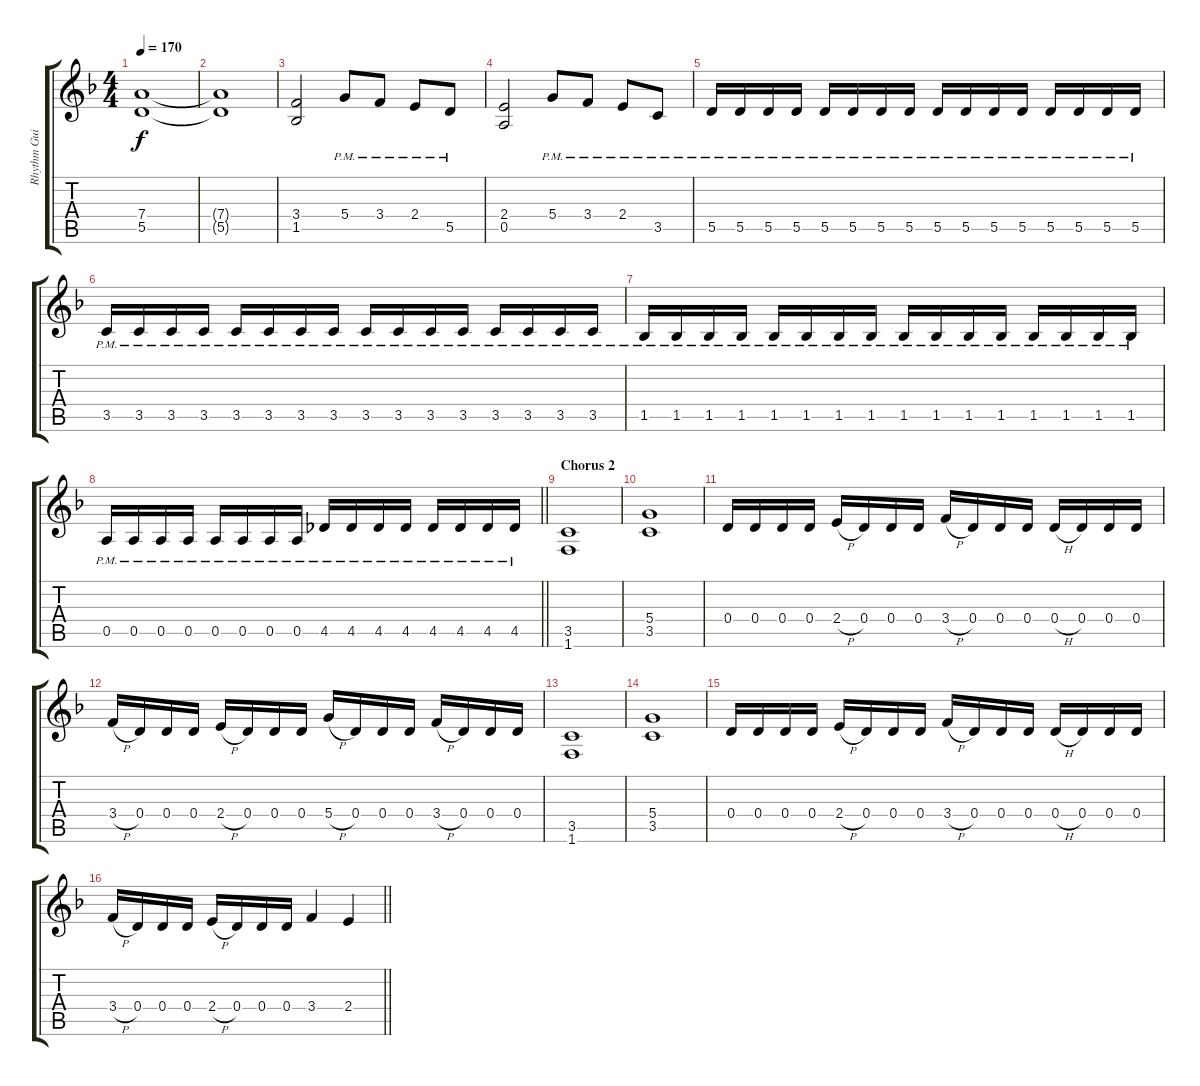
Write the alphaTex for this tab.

\track ("Rhythm Guitar 1: Juha-Pekka Alanen" "Rhythm Gui") {instrument distortionguitar}
\staff {score tabs}
\tuning (E4 B3 G3 D3 A2 E2) {hide}
\ts (4 4)
\tempo 170
\clef g2
\ks dminor
(7.4 5.5).1{dy f} |
(7.4{t} 5.5{t}).1 |
(3.4 1.5).2 5.4{pm}.8 3.4{pm}.8 2.4{pm}.8 5.5{pm}.8 |
(2.4 0.5).2 5.4{pm}.8 3.4{pm}.8 2.4{pm}.8 3.5{pm}.8 |
5.5{pm}.16 5.5{pm}.16 5.5{pm}.16 5.5{pm}.16 5.5{pm}.16 5.5{pm}.16 5.5{pm}.16 5.5{pm}.16 5.5{pm}.16 5.5{pm}.16 5.5{pm}.16 5.5{pm}.16 5.5{pm}.16 5.5{pm}.16 5.5{pm}.16 5.5{pm}.16 |
3.5{pm}.16 3.5{pm}.16 3.5{pm}.16 3.5{pm}.16 3.5{pm}.16 3.5{pm}.16 3.5{pm}.16 3.5{pm}.16 3.5{pm}.16 3.5{pm}.16 3.5{pm}.16 3.5{pm}.16 3.5{pm}.16 3.5{pm}.16 3.5{pm}.16 3.5{pm}.16 |
1.5{pm}.16 1.5{pm}.16 1.5{pm}.16 1.5{pm}.16 1.5{pm}.16 1.5{pm}.16 1.5{pm}.16 1.5{pm}.16 1.5{pm}.16 1.5{pm}.16 1.5{pm}.16 1.5{pm}.16 1.5{pm}.16 1.5{pm}.16 1.5{pm}.16 1.5{pm}.16 |
\barLineRight lightlight
0.5{pm}.16 0.5{pm}.16 0.5{pm}.16 0.5{pm}.16 0.5{pm}.16 0.5{pm}.16 0.5{pm}.16 0.5{pm}.16 4.5{pm}.16 4.5{pm}.16 4.5{pm}.16 4.5{pm}.16 4.5{pm}.16 4.5{pm}.16 4.5{pm}.16 4.5{pm}.16 |
\section ("" "Chorus 2")
(3.5 1.6).1 |
(5.4 3.5).1 |
0.4.16 0.4.16 0.4.16 0.4.16 2.4{h}.16 0.4.16 0.4.16 0.4.16 3.4{h}.16 0.4.16 0.4.16 0.4.16 0.4{h}.16 0.4.16 0.4.16 0.4.16 |
3.4{h}.16 0.4.16 0.4.16 0.4.16 2.4{h}.16 0.4.16 0.4.16 0.4.16 5.4{h}.16 0.4.16 0.4.16 0.4.16 3.4{h}.16 0.4.16 0.4.16 0.4.16 |
(3.5 1.6).1 |
(5.4 3.5).1 |
0.4.16 0.4.16 0.4.16 0.4.16 2.4{h}.16 0.4.16 0.4.16 0.4.16 3.4{h}.16 0.4.16 0.4.16 0.4.16 0.4{h}.16 0.4.16 0.4.16 0.4.16 |
\barLineRight lightlight
3.4{h}.16 0.4.16 0.4.16 0.4.16 2.4{h}.16 0.4.16 0.4.16 0.4.16 3.4.4 2.4.4
